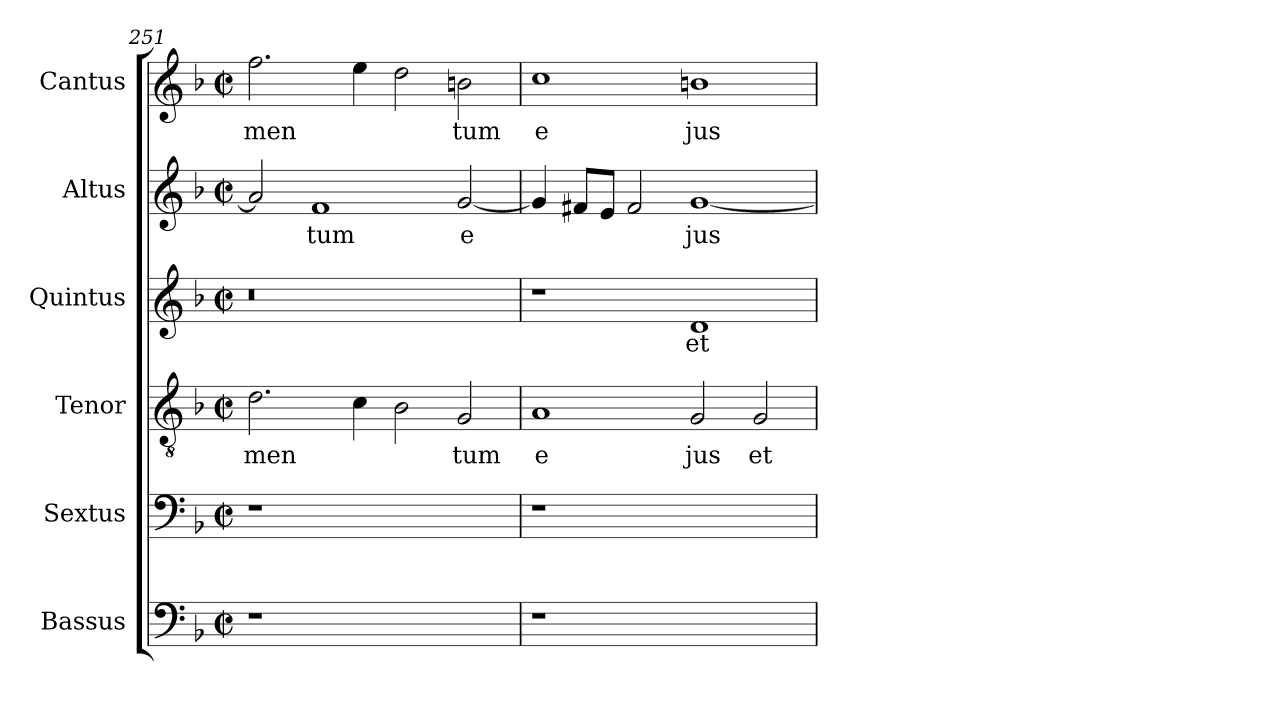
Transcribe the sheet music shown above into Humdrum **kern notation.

**kern	**kern	**kern	**text	**kern	**text	**kern	**text	**kern	**text
*part6	*part5	*part4	*part4	*part3	*part3	*part2	*part2	*part1	*part1
*staff6	*staff5	*staff4	*staff4	*staff3	*staff3	*staff2	*staff2	*staff1	*staff1
*I"Bassus	*I"Sextus	*I"Tenor	*	*I"Quintus	*	*I"Altus	*	*I"Cantus	*
*I'Bassus	*I'Sextus	*I'Tenor	*	*I'Quintus	*	*I'Altus	*	*I'Cantus	*
*clefF4	*clefF4	*clefGv2	*	*clefG2	*	*clefG2	*	*clefG2	*
*k[b-]	*k[b-]	*k[b-]	*	*k[b-]	*	*k[b-]	*	*k[b-]	*
*F:	*F:	*F:	*	*F:	*	*F:	*	*F:	*
*M2/2	*M2/2	*M2/2	*	*M2/2	*	*M2/2	*	*M2/2	*
*met(c|)	*met(c|)	*met(c|)	*	*met(c|)	*	*met(c|)	*	*met(c|)	*
=251	=251	=251	=251	=251	=251	=251	=251	=251	=251
!	!	!	!LO:LY:b:cj	!	!	!	!LO:LY:b:cj	!	!LO:LY:b:cj
1r	1r	2.d\	men	0r	.	2a/]	.	2.ff\	men
!	!	!	!	!	!	!	!LO:LY:b:cj	!	!
.	.	.	.	.	.	1f	tum	.	.
!	!	!	!LO:LY:b:cj	!	!	!	!	!	!LO:LY:b:cj
.	.	4c\	.	.	.	.	.	4ee\	.
!	!	!	!LO:LY:b:cj	!	!	!	!	!	!LO:LY:b:cj
1ryy	1ryy	2B-\	.	.	.	.	.	2dd\	.
!	!	!	!LO:LY:b:cj	!	!	!	!LO:LY:b:cj	!	!LO:LY:b:cj
.	.	2G/	tum	.	.	[<2g/	e	2bn\	tum
=252	=252	=252	=252	=252	=252	=252	=252	=252	=252
!	!	!	!LO:LY:b:cj	!	!	!	!LO:LY:b:cj	!	!LO:LY:b:cj
1r	1r	1A	e	1r	.	4g/]	.	1cc	e
!	!	!	!	!	!	!	!LO:LY:b:cj	!	!
.	.	.	.	.	.	8f#/L	.	.	.
!	!	!	!	!	!	!	!LO:LY:b:cj	!	!
.	.	.	.	.	.	8e/J	.	.	.
!	!	!	!	!	!	!	!LO:LY:b:cj	!	!
.	.	.	.	.	.	2f#/	.	.	.
!	!	!	!LO:LY:b:cj	!	!LO:LY:b:cj	!	!LO:LY:b:cj	!	!LO:LY:b:cj
1ryy	1ryy	2G/	jus	1d	et	[>1g	jus	1bn	jus
!	!	!	!LO:LY:b:cj	!	!	!	!	!	!
.	.	2G/	et	.	.	.	.	.	.
=	=	=	=	=	=	=	=	=	=
*-	*-	*-	*-	*-	*-	*-	*-	*-	*-
